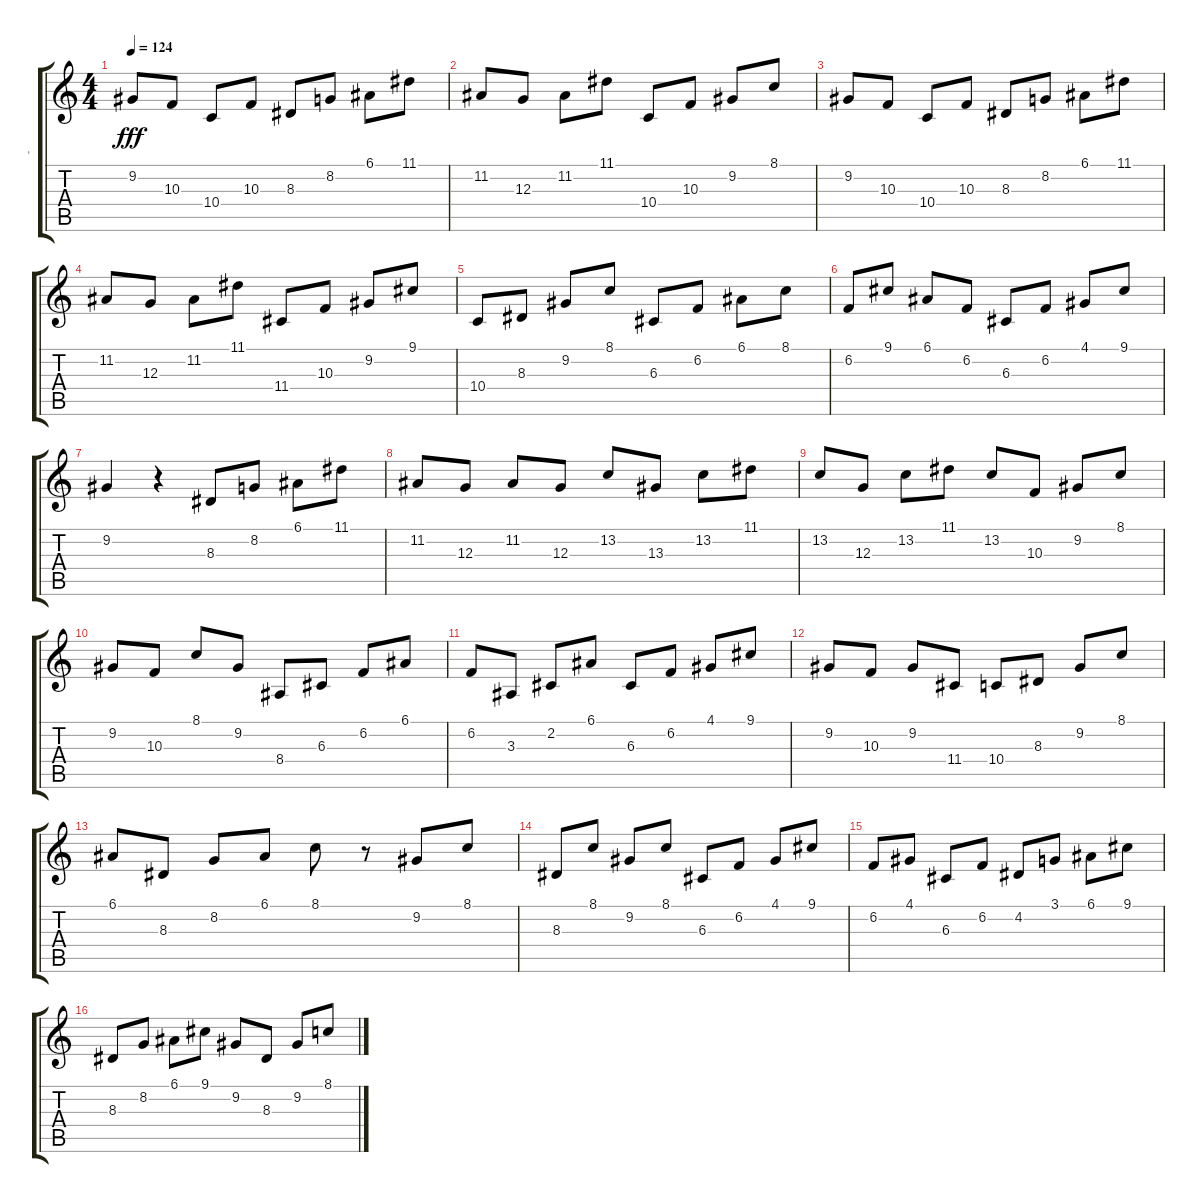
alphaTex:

\track ("-" "-") {instrument rockorgan}
\staff {score tabs}
\tuning (E4 B3 G3 D3 A2 E2) {hide}
\ts (4 4)
\tempo 124
\clef g2
\ks c
9.2.8{dy fff} 10.3.8 10.4.8 10.3.8 8.3.8 8.2.8 6.1.8 11.1.8 |
11.2.8 12.3.8 11.2.8 11.1.8 10.4.8 10.3.8 9.2.8 8.1.8 |
9.2.8 10.3.8 10.4.8 10.3.8 8.3.8 8.2.8 6.1.8 11.1.8 |
11.2.8 12.3.8 11.2.8 11.1.8 11.4.8 10.3.8 9.2.8 9.1.8 |
10.4.8 8.3.8 9.2.8 8.1.8 6.3.8 6.2.8 6.1.8 8.1.8 |
6.2.8 9.1.8 6.1.8 6.2.8 6.3.8 6.2.8 4.1.8 9.1.8 |
9.2.4 r.4 8.3.8 8.2.8 6.1.8 11.1.8 |
11.2.8 12.3.8 11.2.8 12.3.8 13.2.8 13.3.8 13.2.8 11.1.8 |
13.2.8 12.3.8 13.2.8 11.1.8 13.2.8 10.3.8 9.2.8 8.1.8 |
9.2.8 10.3.8 8.1.8 9.2.8 8.4.8 6.3.8 6.2.8 6.1.8 |
6.2.8 3.3.8 2.2.8 6.1.8 6.3.8 6.2.8 4.1.8 9.1.8 |
9.2.8 10.3.8 9.2.8 11.4.8 10.4.8 8.3.8 9.2.8 8.1.8 |
6.1.8 8.3.8 8.2.8 6.1.8 8.1.8 r.8 9.2.8 8.1.8 |
8.3.8 8.1.8 9.2.8 8.1.8 6.3.8 6.2.8 4.1.8 9.1.8 |
6.2.8 4.1.8 6.3.8 6.2.8 4.2.8 3.1.8 6.1.8 9.1.8 |
8.3.8 8.2.8 6.1.8 9.1.8 9.2.8 8.3.8 9.2.8 8.1.8
